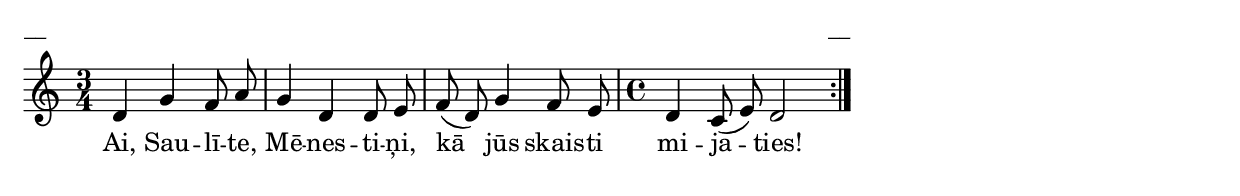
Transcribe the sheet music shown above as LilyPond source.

\version "2.13.16"
%\header {
%    title = "Ai, saulīte, Mēnestiņi",AA lapas
%}
\paper {
line-width = 14\cm
left-margin = 0.4\cm
between-system-padding = 0.1\cm
between-system-space = 0.1\cm
}
\layout {
indent = #0
ragged-last = ##f
}

voiceA = \relative c' {
\clef "treble"
\key c \major
\repeat volta 2 {
\time 3/4
d4 g f8 a |
g4 d d8 e |
f8( d) g4 f8 e |
\time 4/4
d4 c8( e) d2 |
}
} 

lyricA = \lyricmode {
Ai, Sau -- lī -- te, Mē -- nes -- ti -- ņi, kā jūs skais -- ti mi -- ja -- ties!
} 

fullScore = <<
\new Staff {
<<
\new Voice = "voiceA" { \oneVoice \autoBeamOff \voiceA }
\lyricsto "voiceA" \new Lyrics \lyricA
>>
}
>>

\score {
\fullScore
\header { piece = "__" opus = "__" }
}
\markup { \with-color #(x11-color 'white) \sans \smaller "__" }
\score {
\unfoldRepeats
\fullScore
\midi {
\context { \Staff \remove "Staff_performer" }
\context { \Voice \consists "Staff_performer" }
}
}


